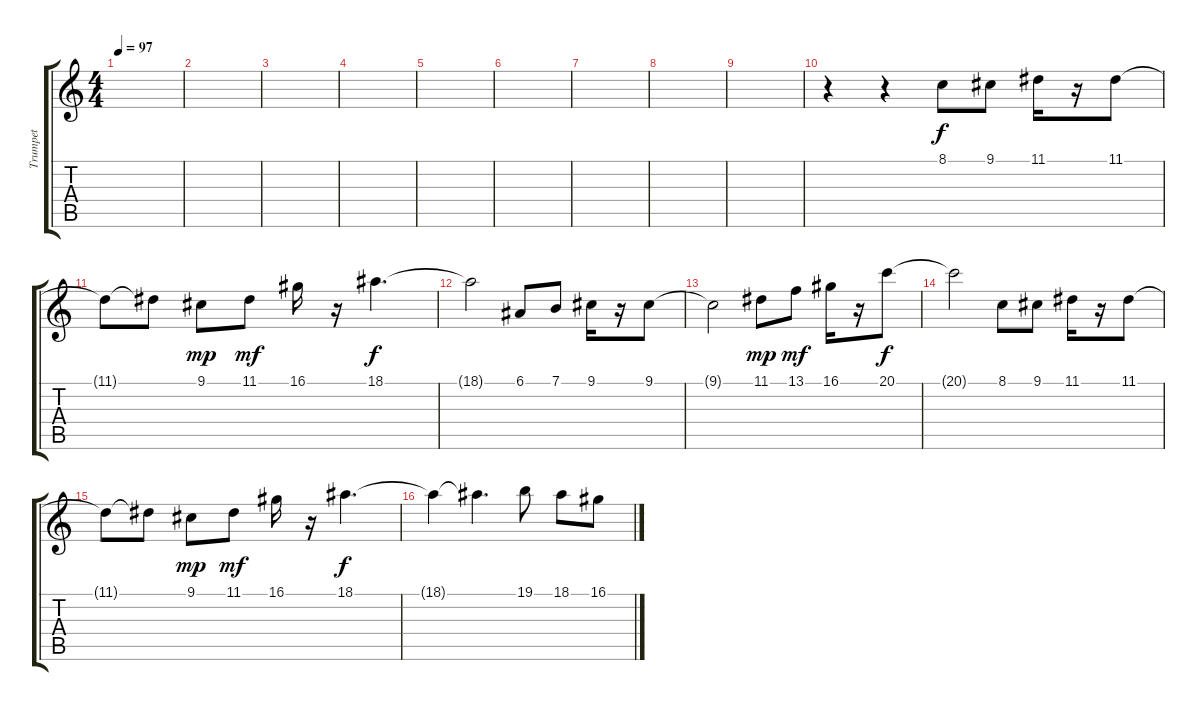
\track ("Trumpet      The Mexicans" "Trumpet   ") {instrument trumpet}
\staff {score tabs}
\tuning (E4 B3 G3 D3 A2 E2) {hide}
\ts (4 4)
\tempo 97
\clef g2
\ks c
|
|
|
|
|
|
|
|
|
r.4 r.4 8.1.8 9.1.8 11.1.16 r.16 11.1.8 |
11.1{t}.8 11.1{t}.8 9.1.8{dy mp} 11.1.8{dy mf} 16.1.16 r.16 18.1.4{d dy f} |
18.1{t}.2 6.1.8 7.1.8 9.1.16 r.16 9.1.8 |
9.1{t}.2 11.1.8{dy mp} 13.1.8{dy mf} 16.1.16 r.16 20.1.8{dy f} |
20.1{t}.2 8.1.8 9.1.8 11.1.16 r.16 11.1.8 |
11.1{t}.8 11.1{t}.8 9.1.8{dy mp} 11.1.8{dy mf} 16.1.16 r.16 18.1.4{d dy f} |
18.1{t}.4 18.1{t}.4{d} 19.1.8 18.1.8 16.1.8
